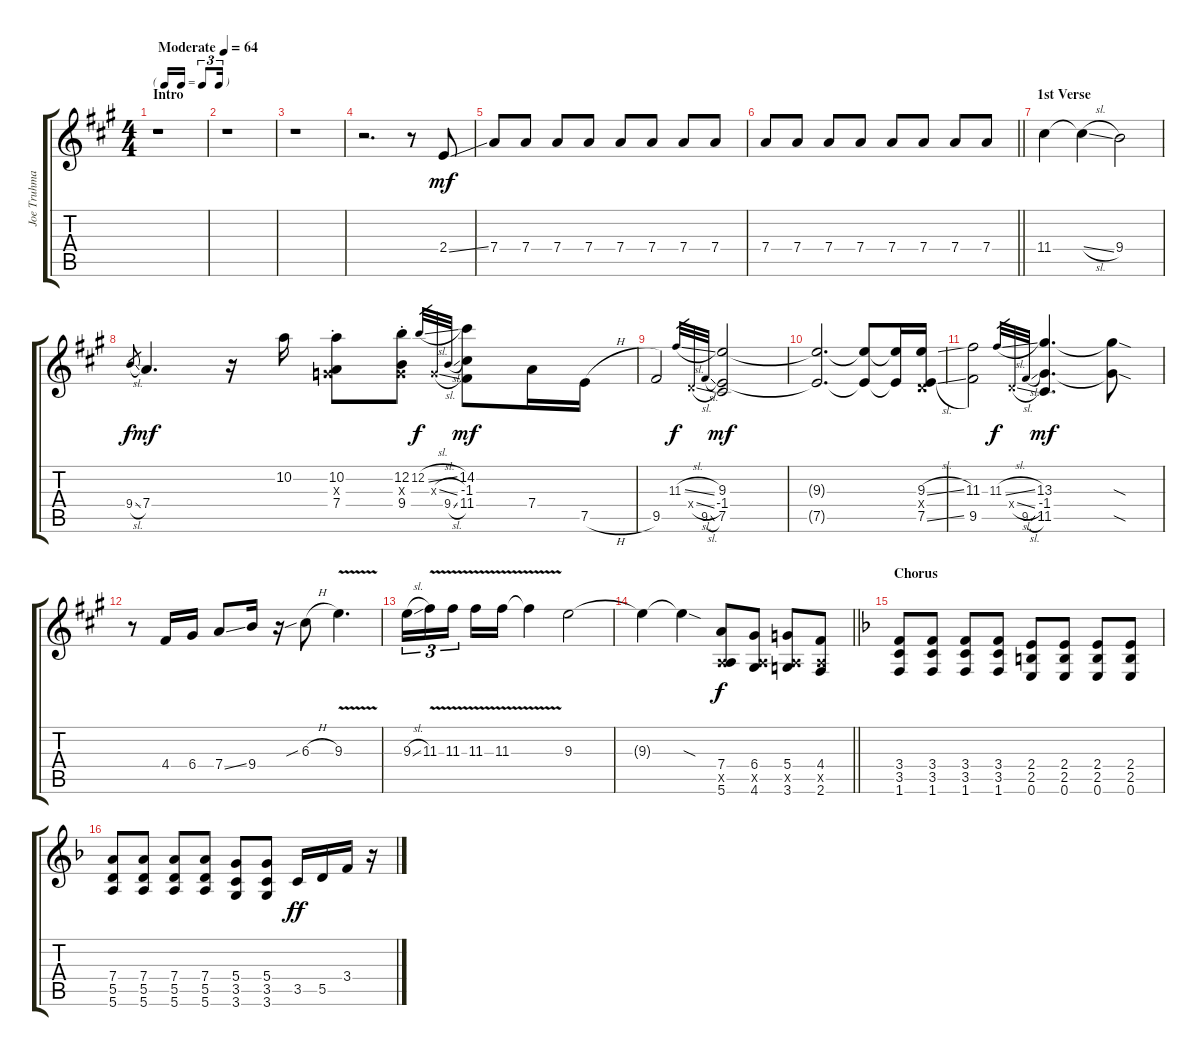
\track ("Joe Truhman" "Joe Truhma") {instrument distortionguitar}
\staff {score tabs}
\tuning (E4 B3 G3 D3 A2 E2) {hide}
\ts (4 4)
\tf triplet16th
\section ("" "Intro")
\tempo (64 "Moderate")
\clef g2
\ks a
r.1{dy mf instrument distortionguitar} |
r.1 |
r.1 |
r.2{d} r.8{volume 12 instrument distortionguitar} 2.4{ss}.8 |
7.4.8 7.4.8 7.4.8 7.4.8 7.4.8 7.4.8 7.4.8 7.4.8 |
\barLineRight lightlight
7.4.8 7.4.8 7.4.8 7.4.8 7.4.8 7.4.8 7.4.8 7.4.8 |
\section ("" "1st Verse")
11.4.4 11.4{sl t}.4 9.4.2 |
9.4{sl}.8{gr dy f} 7.4.4{d dy mf} r.16 10.2.16 (10.2{st} 0.3{x} 7.4{st}).8 (12.2{st} 0.3{x} 9.4{st}).8 12.2{sl}.32{gr dy f} 0.3{sl x}.32{gr} 9.4{sl}.32{gr} (14.2 -1.3 11.4).8{dy mf} 7.4.16 7.5{h}.16 |
9.5.2 11.3{sl}.32{gr dy f} 0.4{sl x}.32{gr} 9.5{sl}.32{gr} (9.3 -1.4 7.5).2{dy mf volume 8} |
(9.3{t} 7.5{t}).2{d} (9.3{t} 7.5{t}).8 (9.3{t} 7.5{t}).16 (9.3{sl} 0.4{x} 7.5{sl}).16{volume 12} |
(11.3 9.5).2 11.3{sl}.32{gr dy f} 0.4{sl x}.32{gr} 9.5{sl}.32{gr} (13.3 -1.4 11.5).4{d dy mf} (13.3{sod t} 11.5{sod t}).8 |
r.8 4.4.16 6.4.16 7.4{ss}.8 9.4.16 r.16 6.3{sib h}.8 9.3{v}.4{d} |
9.3{sl}.16{tu (3 2)} 11.3{v}.16{tu (3 2)} 11.3{v}.16{tu (3 2) beam splitsecondary} 11.3{v}.16 11.3{v}.16 11.3{t}.4 9.3.2{volume 8} |
\barLineRight lightlight
9.3{t}.4 9.3{sod t}.4 (7.4 0.5{x} 5.6).8{dy f volume 13 instrument distortionguitar} (6.4 0.5{x} 4.6).8 (5.4 0.5{x} 3.6).8 (4.4 0.5{x} 2.6).8 |
\section ("" "Chorus")
\ks f
(3.4 3.5 1.6).8 (3.4 3.5 1.6).8 (3.4 3.5 1.6).8 (3.4 3.5 1.6).8 (2.4 2.5 0.6).8 (2.4 2.5 0.6).8 (2.4 2.5 0.6).8 (2.4 2.5 0.6).8 |
(7.4 5.5 5.6).8 (7.4 5.5 5.6).8 (7.4 5.5 5.6).8 (7.4 5.5 5.6).8 (5.4 3.5 3.6).8 (5.4 3.5 3.6).8 3.5.16{dy ff} 5.5.16 3.4.16 r.16
